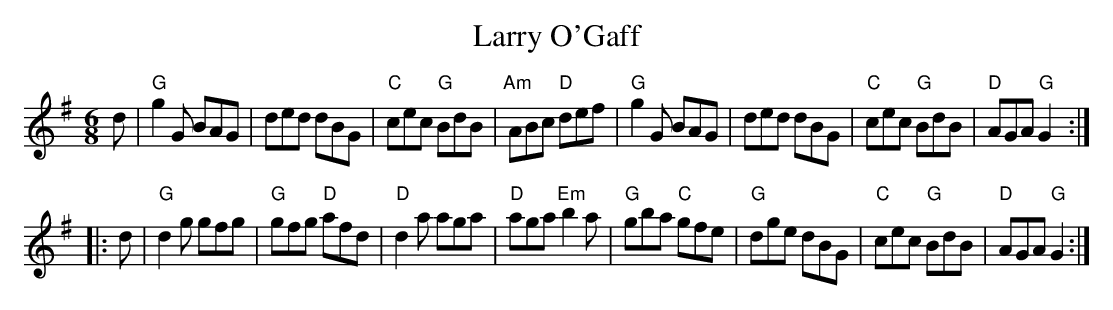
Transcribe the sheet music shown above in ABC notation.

X:1
T: Larry O'Gaff
M: 6/8
K: G
L: 1/8
   d |\
"G"g2G BAG | ded dBG | "C"cec "G"BdB | "Am"ABc "D"def |\
"G"g2G BAG | ded dBG | "C"cec "G"BdB |  "D"AGA "G"G2 :|
|: d |\
"G"d2g    gfg | "G"gfg "D"afd | "D"d2a    aga | "D"aga "Em"b2a |\
"G"gba "C"gfe | "G"dge    dBG | "C"cec "G"BdB | "D"AGA  "G"G2 :|
